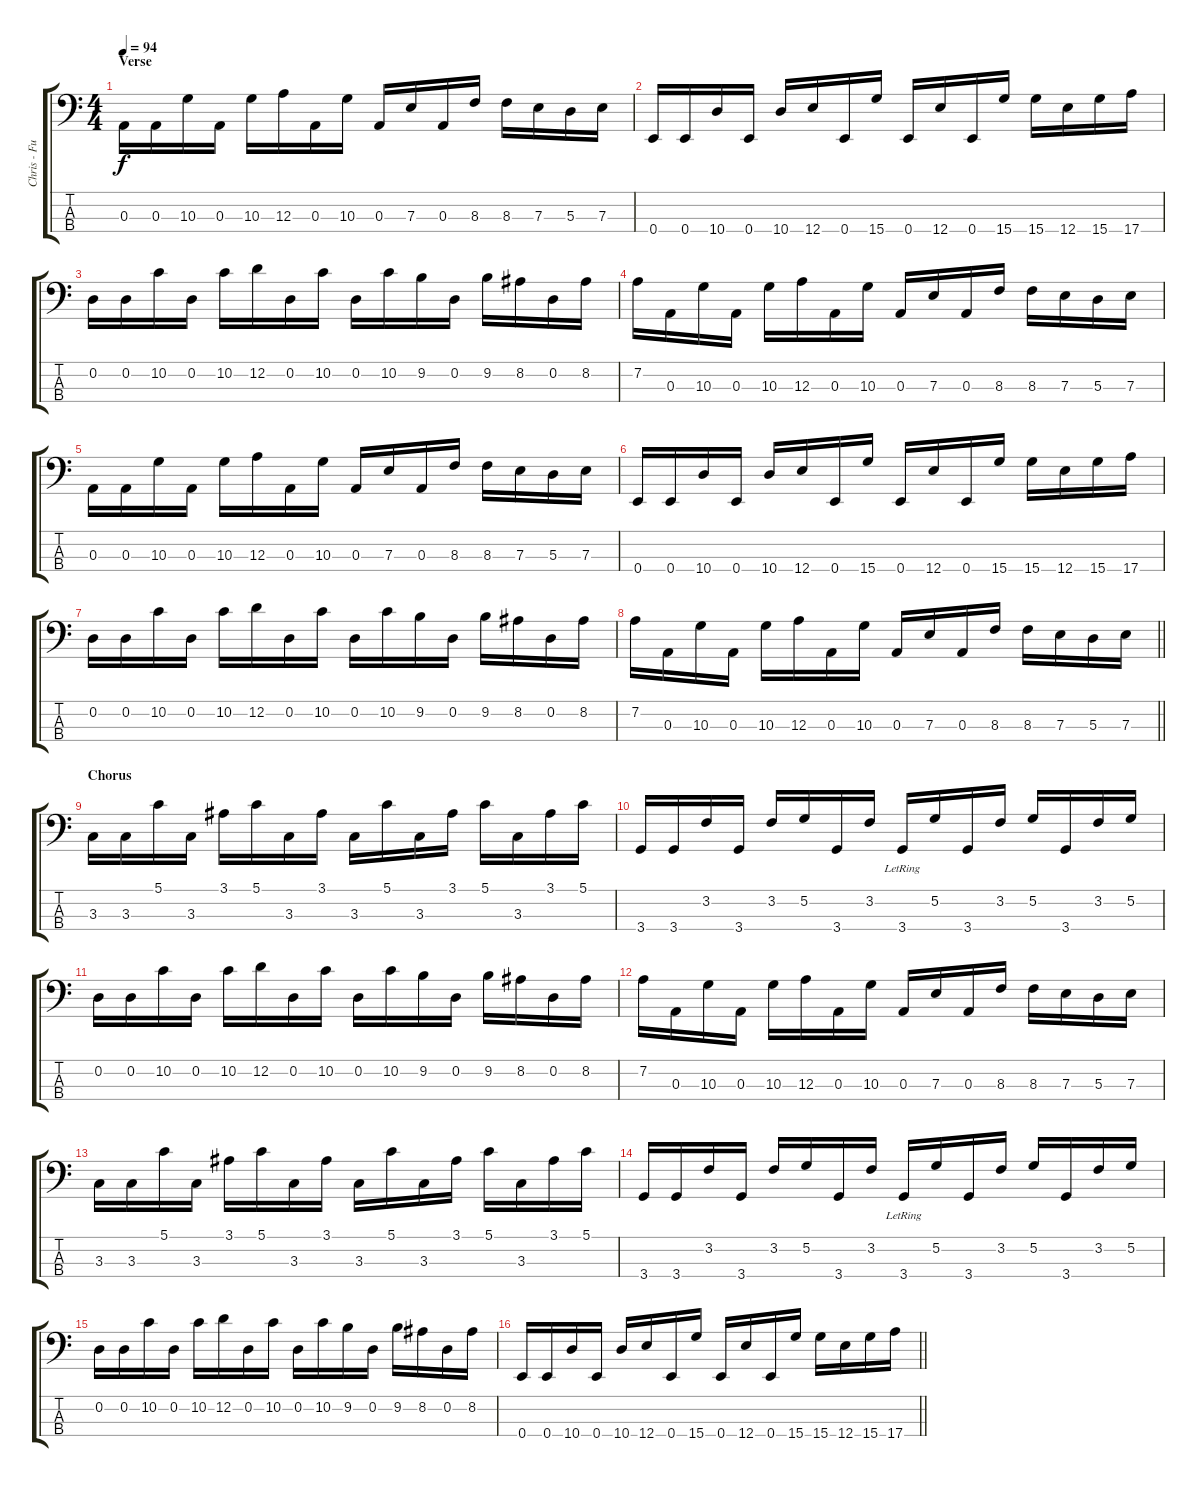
\track ("Chris - Fuzz Bass" "Chris - Fu") {instrument distortionguitar}
\staff {score tabs}
\tuning (G2 D2 A1 E1) {hide}
\ts (4 4)
\section ("" "Verse")
\tempo 94
\clef f4
\ks c
0.3.16{dy f} 0.3.16 10.3.16 0.3.16 10.3.16 12.3.16 0.3.16 10.3.16 0.3.16 7.3.16 0.3.16 8.3.16 8.3.16 7.3.16 5.3.16 7.3.16 |
0.4.16 0.4.16 10.4.16 0.4.16 10.4.16 12.4.16 0.4.16 15.4.16 0.4.16 12.4.16 0.4.16 15.4.16 15.4.16 12.4.16 15.4.16 17.4.16 |
0.2.16 0.2.16 10.2.16 0.2.16 10.2.16 12.2.16 0.2.16 10.2.16 0.2.16 10.2.16 9.2.16 0.2.16 9.2.16 8.2.16 0.2.16 8.2.16 |
7.2.16 0.3.16 10.3.16 0.3.16 10.3.16 12.3.16 0.3.16 10.3.16 0.3.16 7.3.16 0.3.16 8.3.16 8.3.16 7.3.16 5.3.16 7.3.16 |
0.3.16 0.3.16 10.3.16 0.3.16 10.3.16 12.3.16 0.3.16 10.3.16 0.3.16 7.3.16 0.3.16 8.3.16 8.3.16 7.3.16 5.3.16 7.3.16 |
0.4.16 0.4.16 10.4.16 0.4.16 10.4.16 12.4.16 0.4.16 15.4.16 0.4.16 12.4.16 0.4.16 15.4.16 15.4.16 12.4.16 15.4.16 17.4.16 |
0.2.16 0.2.16 10.2.16 0.2.16 10.2.16 12.2.16 0.2.16 10.2.16 0.2.16 10.2.16 9.2.16 0.2.16 9.2.16 8.2.16 0.2.16 8.2.16 |
\barLineRight lightlight
7.2.16 0.3.16 10.3.16 0.3.16 10.3.16 12.3.16 0.3.16 10.3.16 0.3.16 7.3.16 0.3.16 8.3.16 8.3.16 7.3.16 5.3.16 7.3.16 |
\section ("" "Chorus")
3.3.16 3.3.16 5.1.16 3.3.16 3.1.16 5.1.16 3.3.16 3.1.16 3.3.16 5.1.16 3.3.16 3.1.16 5.1.16 3.3.16 3.1.16 5.1.16 |
3.4.16 3.4.16 3.2.16 3.4.16 3.2.16 5.2.16 3.4.16 3.2.16 3.4{lr}.16 5.2.16 3.4.16 3.2.16 5.2.16 3.4.16 3.2.16 5.2.16 |
0.2.16 0.2.16 10.2.16 0.2.16 10.2.16 12.2.16 0.2.16 10.2.16 0.2.16 10.2.16 9.2.16 0.2.16 9.2.16 8.2.16 0.2.16 8.2.16 |
7.2.16 0.3.16 10.3.16 0.3.16 10.3.16 12.3.16 0.3.16 10.3.16 0.3.16 7.3.16 0.3.16 8.3.16 8.3.16 7.3.16 5.3.16 7.3.16 |
3.3.16 3.3.16 5.1.16 3.3.16 3.1.16 5.1.16 3.3.16 3.1.16 3.3.16 5.1.16 3.3.16 3.1.16 5.1.16 3.3.16 3.1.16 5.1.16 |
3.4.16 3.4.16 3.2.16 3.4.16 3.2.16 5.2.16 3.4.16 3.2.16 3.4{lr}.16 5.2.16 3.4.16 3.2.16 5.2.16 3.4.16 3.2.16 5.2.16 |
0.2.16 0.2.16 10.2.16 0.2.16 10.2.16 12.2.16 0.2.16 10.2.16 0.2.16 10.2.16 9.2.16 0.2.16 9.2.16 8.2.16 0.2.16 8.2.16 |
\barLineRight lightlight
0.4.16 0.4.16 10.4.16 0.4.16 10.4.16 12.4.16 0.4.16 15.4.16 0.4.16 12.4.16 0.4.16 15.4.16 15.4.16 12.4.16 15.4.16 17.4.16
